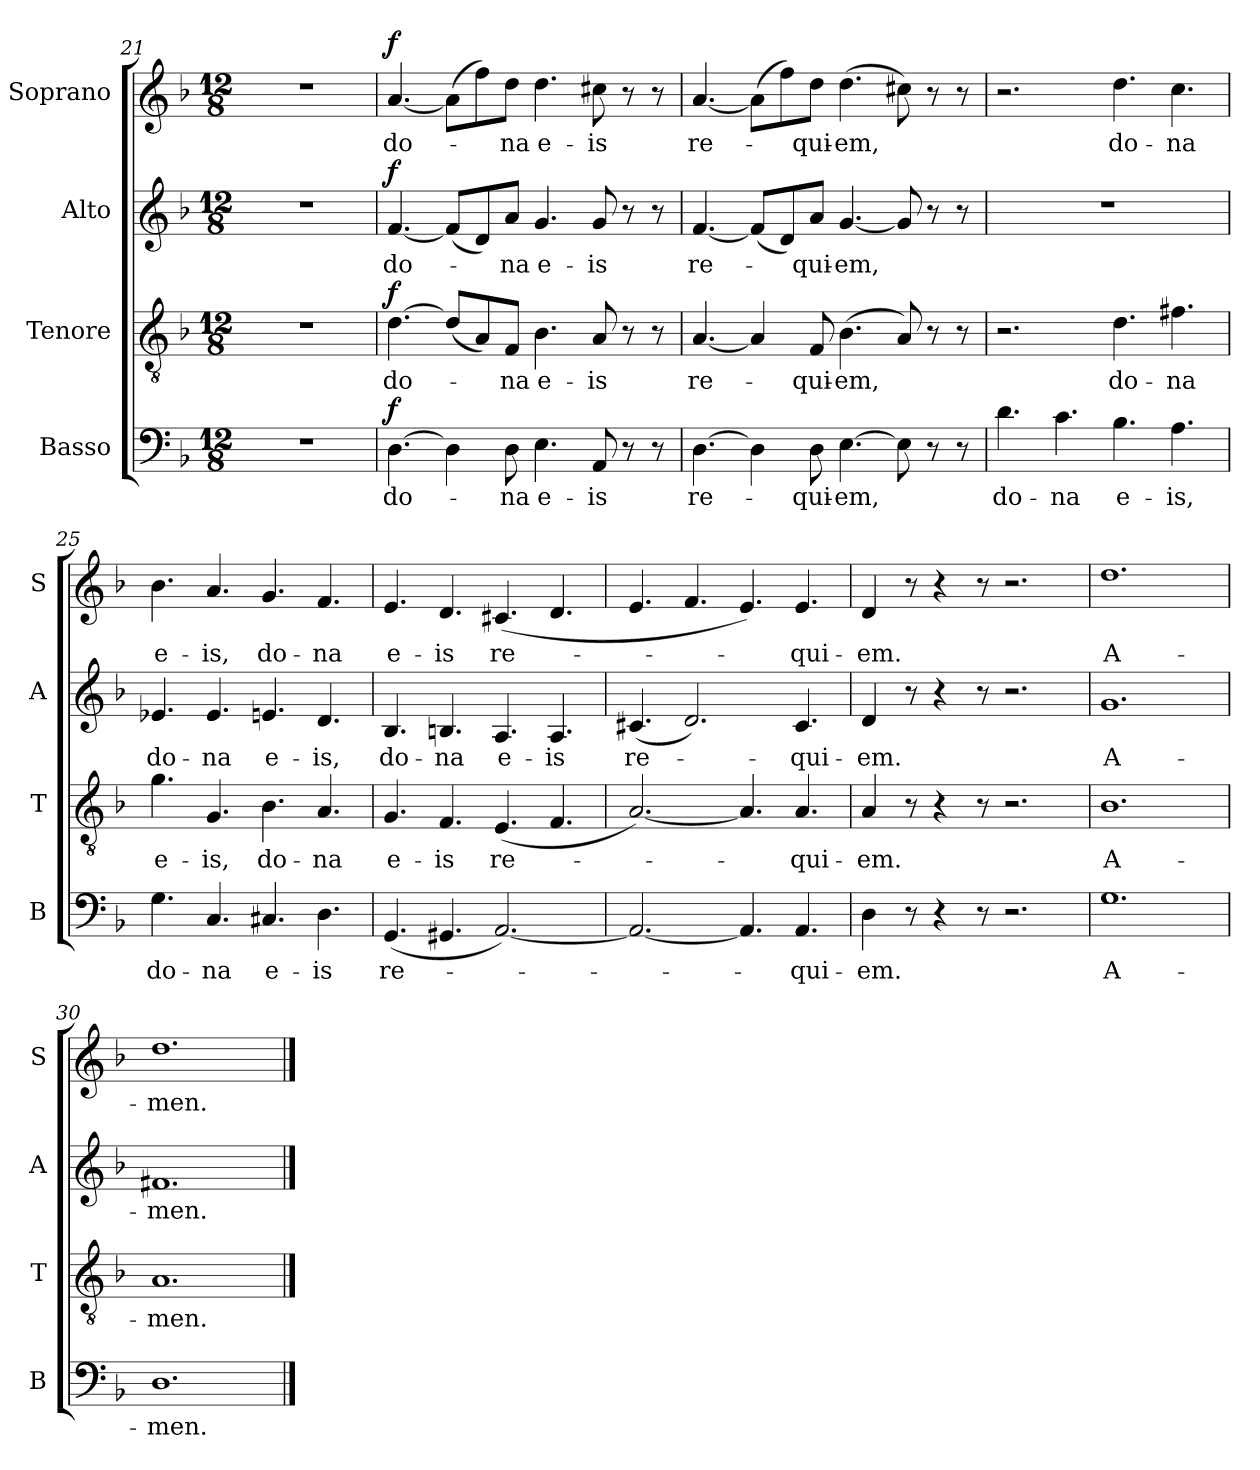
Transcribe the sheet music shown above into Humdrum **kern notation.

**kern	**text	**dynam	**kern	**text	**dynam	**kern	**text	**dynam	**kern	**text	**dynam
*part4	*part4	*part4	*part3	*part3	*part3	*part2	*part2	*part2	*part1	*part1	*part1
*staff4	*staff4	*staff4	*staff3	*staff3	*staff3	*staff2	*staff2	*staff2	*staff1	*staff1	*staff1
*I"Basso	*	*	*I"Tenore	*	*	*I"Alto	*	*	*I"Soprano	*	*
*I'B	*	*	*I'T	*	*	*I'A	*	*	*I'S	*	*
*clefF4	*	*	*clefGv2	*	*	*clefG2	*	*	*clefG2	*	*
*k[b-]	*	*	*k[b-]	*	*	*k[b-]	*	*	*k[b-]	*	*
*d:	*	*	*d:	*	*	*d:	*	*	*d:	*	*
*M12/8	*	*	*M12/8	*	*	*M12/8	*	*	*M12/8	*	*
=21	=21	=21	=21	=21	=21	=21	=21	=21	=21	=21	=21
1.r	.	.	1.r	.	.	1.r	.	.	1.r	.	.
=22	=22	=22	=22	=22	=22	=22	=22	=22	=22	=22	=22
!	!LO:LY:b	!LO:DY:a	!	!LO:LY:b	!LO:DY:a	!	!LO:LY:b	!LO:DY:a	!	!LO:LY:b	!LO:DY:a
[4.D\	do-	f	[4.d\	do-	f	[4.f/	do-	f	[4.a/	do-	f
4D\]	.	.	(<8d/L]	.	.	(<8f/L]	.	.	(>8a\L]	.	.
.	.	.	8A/)	.	.	8d/)	.	.	8ff\)	.	.
!	!LO:LY:b	!	!	!LO:LY:b	!	!	!LO:LY:b	!	!	!LO:LY:b	!
8D\	-na	.	8F/J	-na	.	8a/J	-na	.	8dd\J	-na	.
!	!LO:LY:b	!	!	!LO:LY:b	!	!	!LO:LY:b	!	!	!LO:LY:b	!
4.E\	e-	.	4.B-\	e-	.	4.g/	e-	.	4.dd\	e-	.
!	!LO:LY:b	!	!	!LO:LY:b	!	!	!LO:LY:b	!	!	!LO:LY:b	!
8AA/	-is	.	8A/	-is	.	8g/	-is	.	8cc#X\	-is	.
8r	.	.	8r	.	.	8r	.	.	8r	.	.
8r	.	.	8r	.	.	8r	.	.	8r	.	.
!!LO:LB:g=z
=23	=23	=23	=23	=23	=23	=23	=23	=23	=23	=23	=23
!	!LO:LY:b	!	!	!LO:LY:b	!	!	!LO:LY:b	!	!	!LO:LY:b	!
[4.D\	re-	.	[4.A/	re-	.	[4.f/	re-	.	[4.a/	re-	.
4D\]	.	.	4A/]	.	.	(<8f/L]	.	.	(>8a\L]	.	.
.	.	.	.	.	.	8d/)	.	.	8ff\)	.	.
!	!LO:LY:b	!	!	!LO:LY:b	!	!	!LO:LY:b	!	!	!LO:LY:b	!
8D\	-qui-	.	8F/	-qui-	.	8a/J	-qui-	.	8dd\J	-qui-	.
!	!LO:LY:b	!	!	!LO:LY:b	!	!	!LO:LY:b	!	!	!LO:LY:b	!
[4.E\	-em,	.	(>4.B-\	-em,	.	[4.g/	-em,	.	(>4.dd\	-em,	.
8E\]	.	.	8A/)	.	.	8g/]	.	.	8cc#X\)	.	.
8r	.	.	8r	.	.	8r	.	.	8r	.	.
8r	.	.	8r	.	.	8r	.	.	8r	.	.
=24	=24	=24	=24	=24	=24	=24	=24	=24	=24	=24	=24
!	!LO:LY:b	!	!	!	!	!	!	!	!	!	!
4.d\	do-	.	2.r	.	.	1.r	.	.	2.r	.	.
!	!LO:LY:b	!	!	!	!	!	!	!	!	!	!
4.c\	-na	.	.	.	.	.	.	.	.	.	.
!	!LO:LY:b	!	!	!LO:LY:b	!	!	!	!	!	!LO:LY:b	!
4.B-\	e-	.	4.d\	do-	.	.	.	.	4.dd\	do-	.
!	!LO:LY:b	!	!	!LO:LY:b	!	!	!	!	!	!LO:LY:b	!
4.A\	-is,	.	4.f#X\	-na	.	.	.	.	4.cc\	-na	.
!!LO:PB:g=z
=25	=25	=25	=25	=25	=25	=25	=25	=25	=25	=25	=25
!	!LO:LY:b	!	!	!LO:LY:b	!	!	!LO:LY:b	!	!	!LO:LY:b	!
4.G\	do-	.	4.g\	e-	.	4.e-X/	do-	.	4.b-\	e-	.
!	!LO:LY:b	!	!	!LO:LY:b	!	!	!LO:LY:b	!	!	!LO:LY:b	!
4.C/	-na	.	4.G/	-is,	.	4.e-/	-na	.	4.a/	-is,	.
!	!LO:LY:b	!	!	!LO:LY:b	!	!	!LO:LY:b	!	!	!LO:LY:b	!
4.C#X/	e-	.	4.B-\	do-	.	4.en/	e-	.	4.g/	do-	.
!	!LO:LY:b	!	!	!LO:LY:b	!	!	!LO:LY:b	!	!	!LO:LY:b	!
4.D\	-is	.	4.A/	-na	.	4.d/	-is,	.	4.f/	-na	.
=26	=26	=26	=26	=26	=26	=26	=26	=26	=26	=26	=26
!	!LO:LY:b	!	!	!LO:LY:b	!	!	!LO:LY:b	!	!	!LO:LY:b	!
(<4.GG/	re-	.	4.G/	e-	.	4.B-/	do-	.	4.e/	e-	.
!	!	!	!	!LO:LY:b	!	!	!LO:LY:b	!	!	!LO:LY:b	!
4.GG#X/	.	.	4.F/	-is	.	4.Bn/	-na	.	4.d/	-is	.
!	!	!	!	!LO:LY:b	!	!	!LO:LY:b	!	!	!LO:LY:b	!
[2.AA/)	.	.	(<4.E/	re-	.	4.A/	e-	.	(<4.c#X/	re-	.
!	!	!	!	!	!	!	!LO:LY:b	!	!	!	!
.	.	.	4.F/	.	.	4.A/	-is	.	4.d/	.	.
=27	=27	=27	=27	=27	=27	=27	=27	=27	=27	=27	=27
!	!	!	!	!	!	!	!LO:LY:b	!	!	!	!
2.AA/_	.	.	[2.A/)	.	.	(<4.c#X/	re-	.	4.e/	.	.
.	.	.	.	.	.	2.d/)	.	.	4.f/	.	.
4.AA/]	.	.	4.A/]	.	.	.	.	.	4.e/)	.	.
!	!LO:LY:b	!	!	!LO:LY:b	!	!	!LO:LY:b	!	!	!LO:LY:b	!
4.AA/	-qui-	.	4.A/	-qui-	.	4.c#/	-qui-	.	4.e/	-qui-	.
=28	=28	=28	=28	=28	=28	=28	=28	=28	=28	=28	=28
!	!LO:LY:b	!	!	!LO:LY:b	!	!	!LO:LY:b	!	!	!LO:LY:b	!
4D\	-em.	.	4A/	-em.	.	4d/	-em.	.	4d/	-em.	.
8r	.	.	8r	.	.	8r	.	.	8r	.	.
4r	.	.	4r	.	.	4r	.	.	4r	.	.
8r	.	.	8r	.	.	8r	.	.	8r	.	.
2.r	.	.	2.r	.	.	2.r	.	.	2.r	.	.
=29	=29	=29	=29	=29	=29	=29	=29	=29	=29	=29	=29
!	!LO:LY:b	!	!	!LO:LY:b	!	!	!LO:LY:b	!	!	!LO:LY:b	!
1.G	A-	.	1.B-	A-	.	1.g	A-	.	1.dd	A-	.
=30	=30	=30	=30	=30	=30	=30	=30	=30	=30	=30	=30
!	!LO:LY:b	!	!	!LO:LY:b	!	!	!LO:LY:b	!	!	!LO:LY:b	!
1.D	-men.	.	1.A	-men.	.	1.f#X	-men.	.	1.dd	-men.	.
==	==	==	==	==	==	==	==	==	==	==	==
*-	*-	*-	*-	*-	*-	*-	*-	*-	*-	*-	*-
